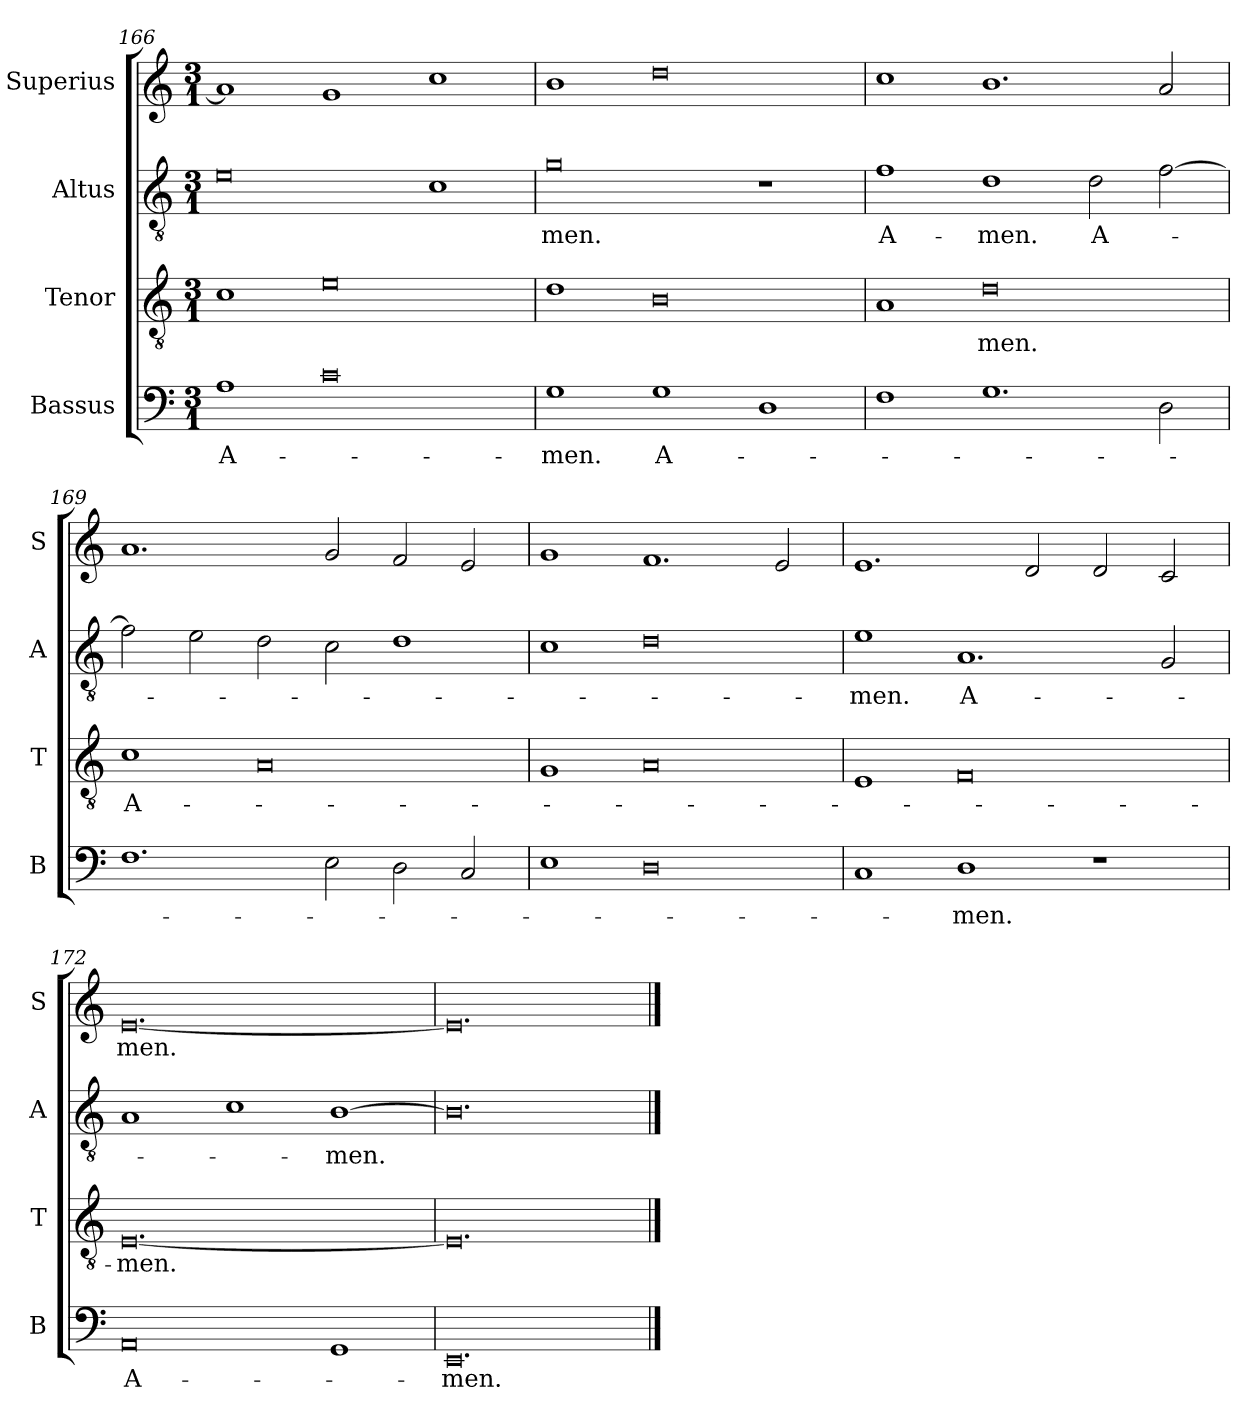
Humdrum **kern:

**kern	**text	**kern	**text	**kern	**text	**kern	**text
*part4	*part4	*part3	*part3	*part2	*part2	*part1	*part1
*staff4	*staff4	*staff3	*staff3	*staff2	*staff2	*staff1	*staff1
*I"Bassus	*	*I"Tenor	*	*I"Altus	*	*I"Superius	*
*I'B	*	*I'T	*	*I'A	*	*I'S	*
*clefF4	*	*clefGv2	*	*clefGv2	*	*clefG2	*
*k[]	*	*k[]	*	*k[]	*	*k[]	*
*M3/1	*	*M3/1	*	*M3/1	*	*M3/1	*
=166	=166	=166	=166	=166	=166	=166	=166
1A	A-	1c	.	0e	.	1a]	.
0c	.	0e	.	.	.	1g	.
.	.	.	.	1c	.	1cc	.
=167	=167	=167	=167	=167	=167	=167	=167
1G	-men.	1d	.	0g	-men.	1b	.
1G	A-	0B	.	.	.	0dd	.
1D	.	.	.	1r	.	.	.
=168	=168	=168	=168	=168	=168	=168	=168
1F	.	1A	.	1f	A-	1cc	.
1.G	.	0d	-men.	1d	-men.	1.b	.
.	.	.	.	2d\	A-	.	.
2D\	.	.	.	[2f\	.	2a/	.
=169	=169	=169	=169	=169	=169	=169	=169
1.F	.	1c	A-	2f\]	.	1.a	.
.	.	.	.	2e\	.	.	.
.	.	0A	.	2d\	.	.	.
2E\	.	.	.	2c\	.	2g/	.
2D\	.	.	.	1d	.	2f/	.
2C/	.	.	.	.	.	2e/	.
=170	=170	=170	=170	=170	=170	=170	=170
1E	.	1G	.	1c	.	1g	.
0D	.	0A	.	0d	.	1.f	.
.	.	.	.	.	.	2e/	.
=171	=171	=171	=171	=171	=171	=171	=171
1C	.	1E	.	1e	-men.	1.e	.
1D	-men.	0F	.	1.A	A-	.	.
.	.	.	.	.	.	2d/	.
1r	.	.	.	.	.	2d/	.
.	.	.	.	2G/	.	2c/	.
=172	=172	=172	=172	=172	=172	=172	=172
0AA	A-	[0.E	-men.	1A	.	[0.e	-men.
.	.	.	.	1c	.	.	.
1GG	.	.	.	[1B	-men.	.	.
=173	=173	=173	=173	=173	=173	=173	=173
0.EE	-men.	0.E]	.	0.B]	.	0.e]	.
==	==	==	==	==	==	==	==
*-	*-	*-	*-	*-	*-	*-	*-
